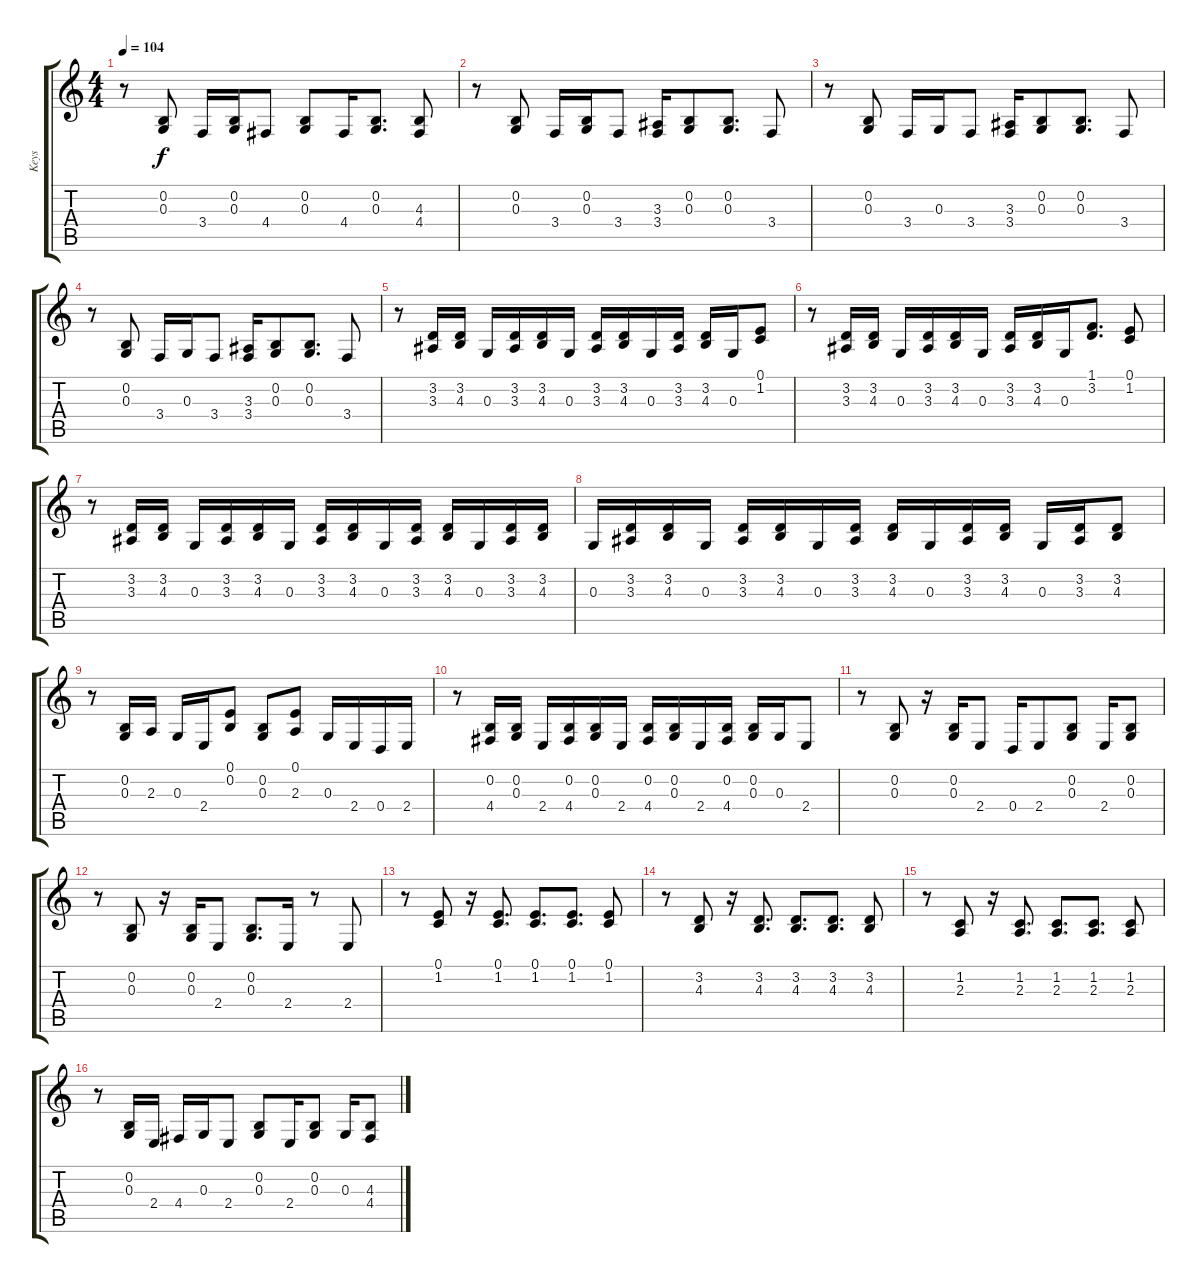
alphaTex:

\track ("Keys" "Keys") {instrument acousticgrandpiano}
\staff {score tabs}
\tuning (E4 B3 G3 D3 A2 E2) {hide}
\ts (4 4)
\tempo 104
\clef g2
\ks c
r.8{dy f volume 9} (0.2 0.3).8 3.4.16 (0.2 0.3).16 4.4.8 (0.2 0.3).8 4.4.16 (0.2 0.3).8{d} (4.3 4.4).8 |
r.8 (0.2 0.3).8 3.4.16 (0.2 0.3).16 3.4.8 (3.3 3.4).16 (0.2 0.3).8 (0.2 0.3).8{d} 3.4.8 |
r.8 (0.2 0.3).8 3.4.16 0.3.16 3.4.8 (3.3 3.4).16 (0.2 0.3).8 (0.2 0.3).8{d} 3.4.8 |
r.8 (0.2 0.3).8 3.4.16 0.3.16 3.4.8 (3.3 3.4).16 (0.2 0.3).8 (0.2 0.3).8{d} 3.4.8 |
r.8 (3.2 3.3).16 (3.2 4.3).16 0.3.16 (3.2 3.3).16 (3.2 4.3).16 0.3.16 (3.2 3.3).16 (3.2 4.3).16 0.3.16 (3.2 3.3).16 (3.2 4.3).16 0.3.16 (0.1 1.2).8 |
r.8 (3.2 3.3).16 (3.2 4.3).16 0.3.16 (3.2 3.3).16 (3.2 4.3).16 0.3.16 (3.2 3.3).16 (3.2 4.3).16 0.3.16 (1.1 3.2).8{d} (0.1 1.2).8 |
r.8 (3.2 3.3).16 (3.2 4.3).16 0.3.16 (3.2 3.3).16 (3.2 4.3).16 0.3.16 (3.2 3.3).16 (3.2 4.3).16 0.3.16 (3.2 3.3).16 (3.2 4.3).16 0.3.16 (3.2 3.3).16 (3.2 4.3).16 |
0.3.16 (3.2 3.3).16 (3.2 4.3).16 0.3.16 (3.2 3.3).16 (3.2 4.3).16 0.3.16 (3.2 3.3).16 (3.2 4.3).16 0.3.16 (3.2 3.3).16 (3.2 4.3).16 0.3.16 (3.2 3.3).16 (3.2 4.3).8 |
r.8 (0.2 0.3).16 2.3.16 0.3.16 2.4.16 (0.1 0.2).8 (0.2 0.3).8 (0.1 2.3).8 0.3.16 2.4.16 0.4.16 2.4.16 |
r.8 (0.2 4.4).16 (0.2 0.3).16 2.4.16 (0.2 4.4).16 (0.2 0.3).16 2.4.16 (0.2 4.4).16 (0.2 0.3).16 2.4.16 (0.2 4.4).16 (0.2 0.3).16 0.3.16 2.4.8 |
r.8 (0.2 0.3).8 r.16 (0.2 0.3).16 2.4.8 0.4.16 2.4.8 (0.2 0.3).8 2.4.16 (0.2 0.3).8 |
r.8 (0.2 0.3).8 r.16 (0.2 0.3).16 2.4.8 (0.2 0.3).8{d} 2.4.16 r.8 2.4.8 |
r.8{volume 11} (0.1 1.2).8 r.16 (0.1 1.2).8{d} (0.1 1.2).8{d} (0.1 1.2).8{d} (0.1 1.2).8 |
r.8 (3.2 4.3).8 r.16 (3.2 4.3).8{d} (3.2 4.3).8{d} (3.2 4.3).8{d} (3.2 4.3).8 |
r.8 (1.2 2.3).8 r.16 (1.2 2.3).8{d} (1.2 2.3).8{d} (1.2 2.3).8{d} (1.2 2.3).8 |
r.8 (0.2 0.3).16 2.4.16 4.4.16 0.3.16 2.4.8 (0.2 0.3).8 2.4.16 (0.2 0.3).8 0.3.16 (4.3 4.4).8
